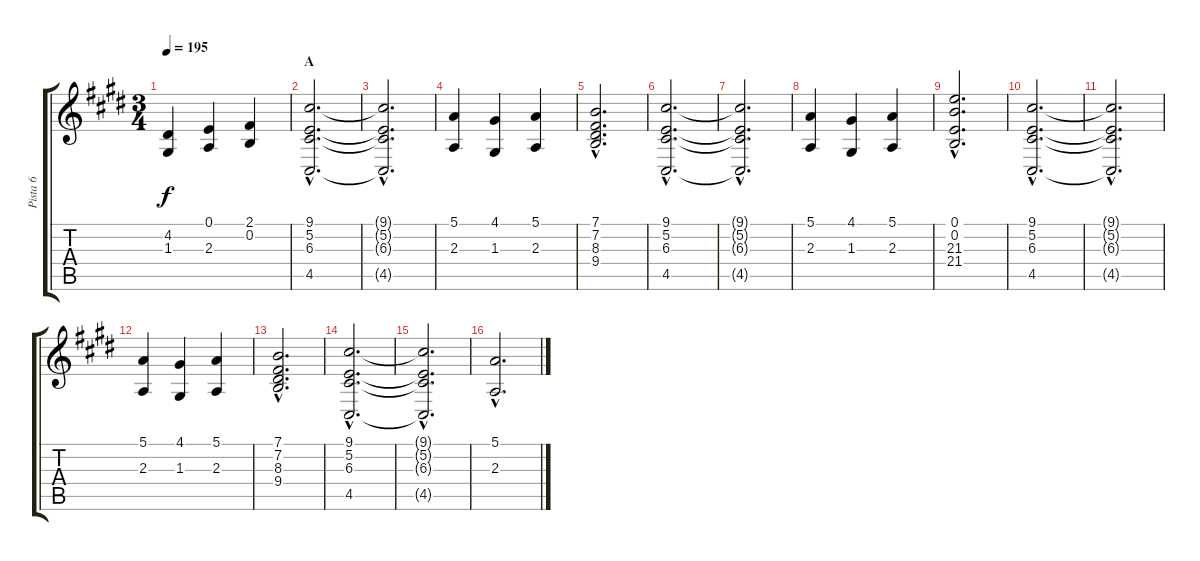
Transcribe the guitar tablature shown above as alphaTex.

\track ("Pista 6" "Pista 6") {instrument choiraahs}
\staff {score tabs}
\tuning (E4 B3 G3 D3 A2 E2) {hide}
\ts (3 4)
\tempo 195
\clef g2
\ks e
(4.2 1.3).4{dy f instrument choiraahs} (0.1 2.3).4 (2.1 0.2).4 |
\section ("" "A")
(9.1{hac} 5.2{hac} 6.3{hac} 4.5{hac}).2{d} |
(9.1{hac t} 5.2{hac t} 6.3{hac t} 4.5{hac t}).2{d} |
(5.1 2.3).4 (4.1 1.3).4 (5.1 2.3).4 |
(7.1{hac} 7.2{hac} 8.3{hac} 9.4{hac}).2{d} |
(9.1{hac} 5.2{hac} 6.3{hac} 4.5{hac}).2{d} |
(9.1{hac t} 5.2{hac t} 6.3{hac t} 4.5{hac t}).2{d} |
(5.1 2.3).4 (4.1 1.3).4 (5.1 2.3).4 |
(0.1{hac} 0.2{hac} 21.3{hac} 21.4{hac}).2{d} |
(9.1{hac} 5.2{hac} 6.3{hac} 4.5{hac}).2{d} |
(9.1{hac t} 5.2{hac t} 6.3{hac t} 4.5{hac t}).2{d} |
(5.1 2.3).4 (4.1 1.3).4 (5.1 2.3).4 |
(7.1{hac} 7.2{hac} 8.3{hac} 9.4{hac}).2{d} |
(9.1{hac} 5.2{hac} 6.3{hac} 4.5{hac}).2{d} |
(9.1{hac t} 5.2{hac t} 6.3{hac t} 4.5{hac t}).2{d} |
(5.1{hac} 2.3{hac}).2{d}
